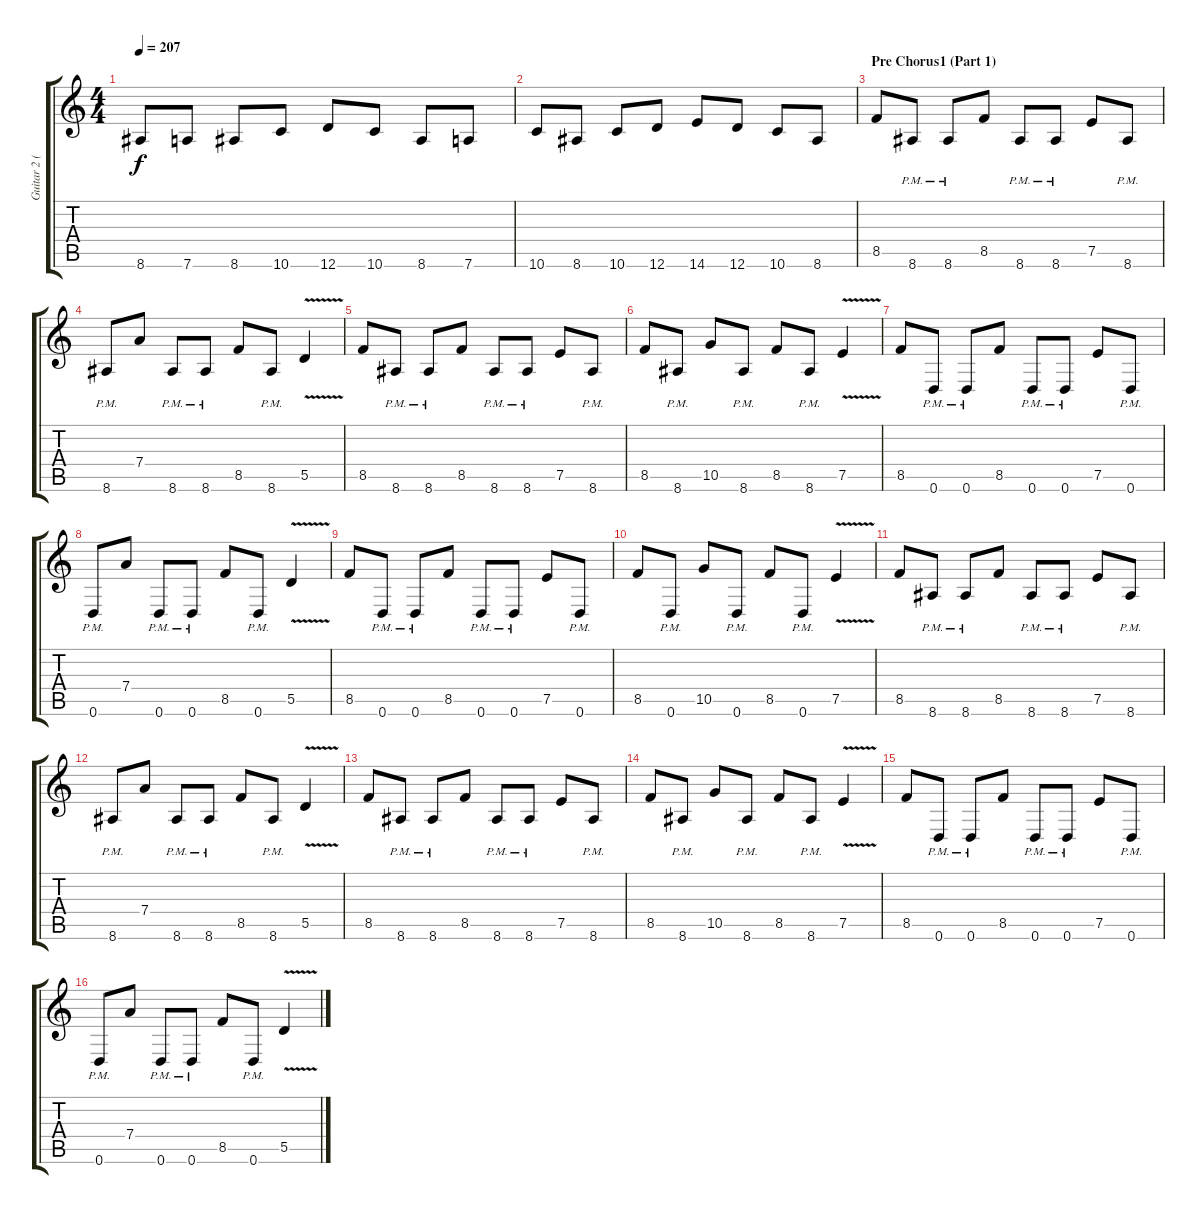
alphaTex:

\track ("Guitar 2 (Corey)" "Guitar 2 (") {instrument distortionguitar}
\staff {score tabs}
\tuning (E4 B3 G3 D3 A2 D2) {hide}
\ts (4 4)
\tempo 207
\clef g2
\ks c
8.6.8{dy f} 7.6.8 8.6.8 10.6.8 12.6.8 10.6.8 8.6.8 7.6.8 |
10.6.8 8.6.8 10.6.8 12.6.8 14.6.8 12.6.8 10.6.8 8.6.8 |
\section ("" "Pre Chorus1 (Part 1)")
8.5.8 8.6{pm}.8 8.6{pm}.8 8.5.8 8.6{pm}.8 8.6{pm}.8 7.5.8 8.6{pm}.8 |
8.6{pm}.8 7.4.8 8.6{pm}.8 8.6{pm}.8 8.5.8 8.6{pm}.8 5.5{v}.4 |
8.5.8 8.6{pm}.8 8.6{pm}.8 8.5.8 8.6{pm}.8 8.6{pm}.8 7.5.8 8.6{pm}.8 |
8.5.8 8.6{pm}.8 10.5.8 8.6{pm}.8 8.5.8 8.6{pm}.8 7.5{v}.4 |
8.5.8 0.6{pm}.8 0.6{pm}.8 8.5.8 0.6{pm}.8 0.6{pm}.8 7.5.8 0.6{pm}.8 |
0.6{pm}.8 7.4.8 0.6{pm}.8 0.6{pm}.8 8.5.8 0.6{pm}.8 5.5{v}.4 |
8.5.8 0.6{pm}.8 0.6{pm}.8 8.5.8 0.6{pm}.8 0.6{pm}.8 7.5.8 0.6{pm}.8 |
8.5.8 0.6{pm}.8 10.5.8 0.6{pm}.8 8.5.8 0.6{pm}.8 7.5{v}.4 |
8.5.8 8.6{pm}.8 8.6{pm}.8 8.5.8 8.6{pm}.8 8.6{pm}.8 7.5.8 8.6{pm}.8 |
8.6{pm}.8 7.4.8 8.6{pm}.8 8.6{pm}.8 8.5.8 8.6{pm}.8 5.5{v}.4 |
8.5.8 8.6{pm}.8 8.6{pm}.8 8.5.8 8.6{pm}.8 8.6{pm}.8 7.5.8 8.6{pm}.8 |
8.5.8 8.6{pm}.8 10.5.8 8.6{pm}.8 8.5.8 8.6{pm}.8 7.5{v}.4 |
8.5.8 0.6{pm}.8 0.6{pm}.8 8.5.8 0.6{pm}.8 0.6{pm}.8 7.5.8 0.6{pm}.8 |
0.6{pm}.8 7.4.8 0.6{pm}.8 0.6{pm}.8 8.5.8 0.6{pm}.8 5.5{v}.4
